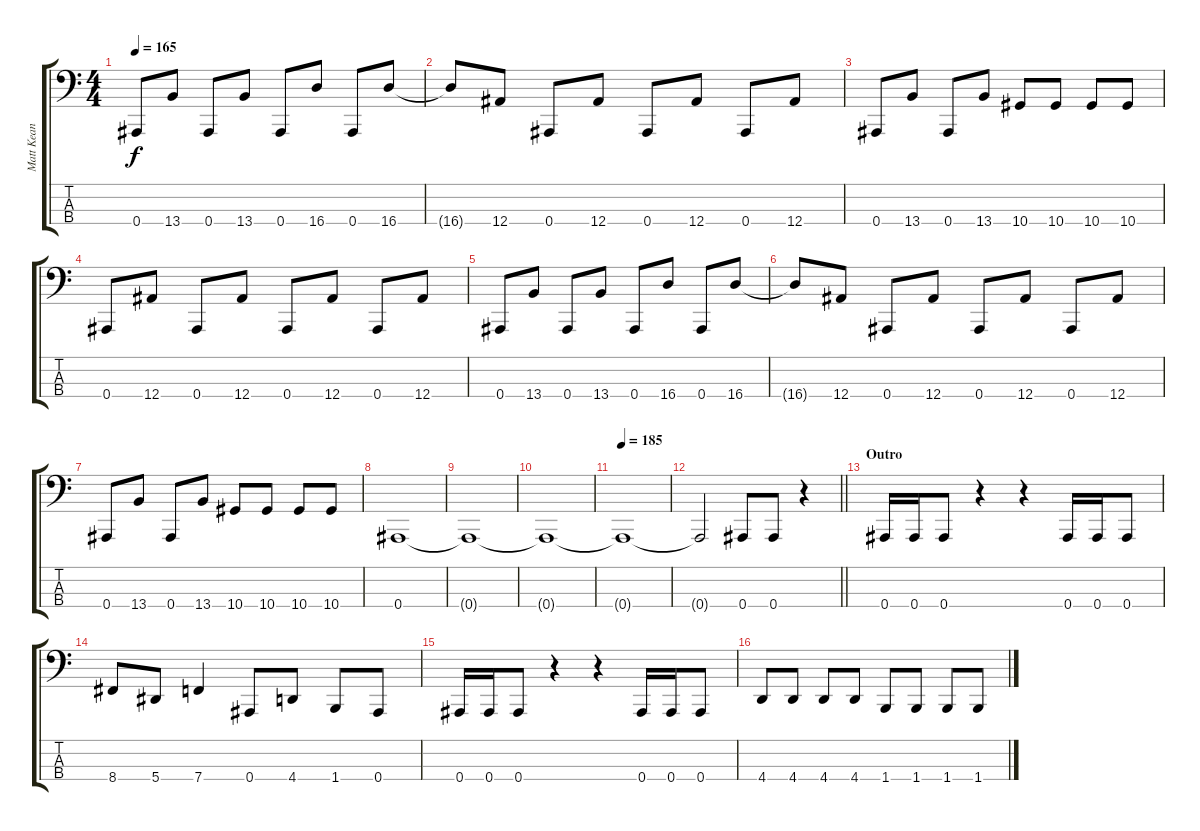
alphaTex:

\track ("Matt Kean" "Matt Kean") {instrument electricbasspick}
\staff {score tabs}
\tuning (Eb2 Bb1 F1 Bb0) {hide}
\ts (4 4)
\tempo 165
\clef f4
\ks c
0.4.8{dy f} 13.4.8 0.4.8 13.4.8 0.4.8 16.4.8 0.4.8 16.4.8 |
16.4{t}.8 12.4.8 0.4.8 12.4.8 0.4.8 12.4.8 0.4.8 12.4.8 |
0.4.8 13.4.8 0.4.8 13.4.8 10.4.8 10.4.8 10.4.8 10.4.8 |
0.4.8 12.4.8 0.4.8 12.4.8 0.4.8 12.4.8 0.4.8 12.4.8 |
0.4.8 13.4.8 0.4.8 13.4.8 0.4.8 16.4.8 0.4.8 16.4.8 |
16.4{t}.8 12.4.8 0.4.8 12.4.8 0.4.8 12.4.8 0.4.8 12.4.8 |
0.4.8 13.4.8 0.4.8 13.4.8 10.4.8 10.4.8 10.4.8 10.4.8 |
0.4.1 |
0.4{t}.1 |
0.4{t}.1 |
\tempo 185
0.4{t}.1 |
\barLineRight lightlight
0.4{t}.2 0.4.8 0.4.8 r.4 |
\section ("" "Outro")
0.4.16 0.4.16 0.4.8 r.4 r.4 0.4.16 0.4.16 0.4.8 |
8.4.8 5.4.8 7.4.4 0.4.8 4.4.8 1.4.8 0.4.8 |
0.4.16 0.4.16 0.4.8 r.4 r.4 0.4.16 0.4.16 0.4.8 |
4.4.8 4.4.8 4.4.8 4.4.8 1.4.8 1.4.8 1.4.8 1.4.8
